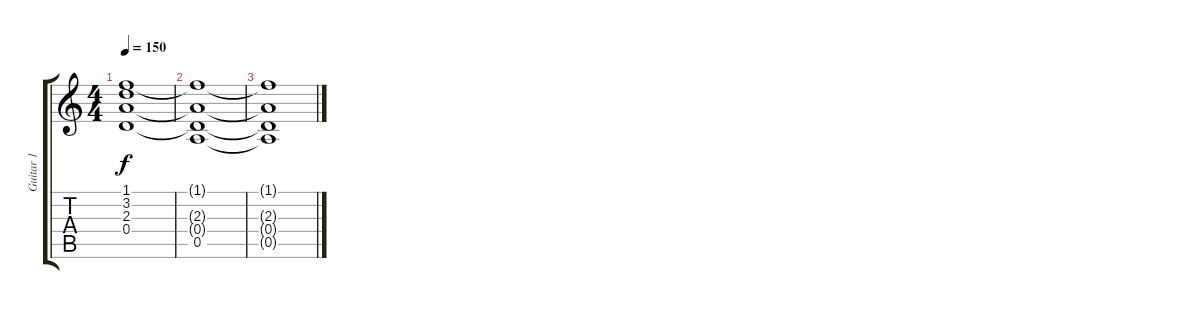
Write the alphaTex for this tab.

\track ("Guitar 1" "Guitar 1") {instrument overdrivenguitar}
\staff {score tabs}
\tuning (E4 B3 G3 D3 A2 E2) {hide}
\ts (4 4)
\tempo 150
\clef g2
\ks c
(1.1{t} 3.2{t} 2.3{t} 0.4{t}).1{dy f} |
(1.1{t} 2.3{t} 0.4{t} 0.5).1 |
(1.1{t} 2.3{t} 0.4{t} 0.5{t}).1
